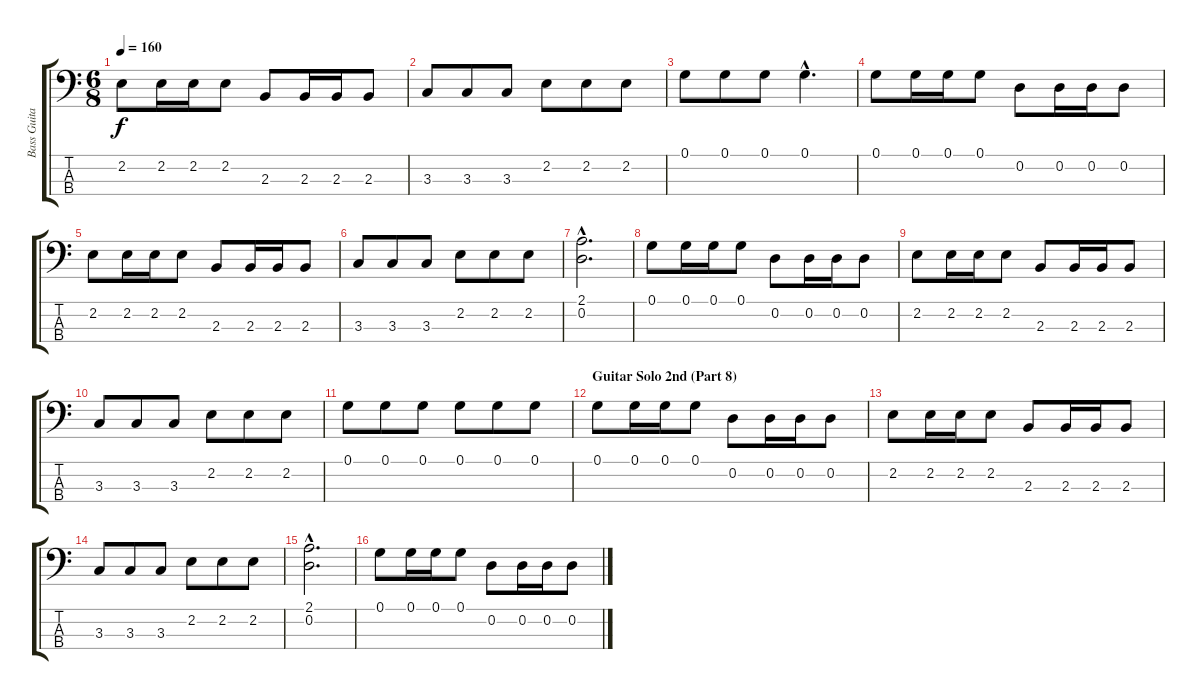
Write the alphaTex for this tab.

\track ("Bass Guitar" "Bass Guita") {instrument electricbassfinger}
\staff {score tabs}
\tuning (G2 D2 A1 E1) {hide}
\ts (6 8)
\tempo 160
\clef f4
\ks c
2.2.8{dy f} 2.2.16 2.2.16 2.2.8 2.3.8 2.3.16 2.3.16 2.3.8 |
3.3.8 3.3.8 3.3.8 2.2.8 2.2.8 2.2.8 |
0.1.8 0.1.8 0.1.8 0.1{hac}.4{d} |
0.1.8 0.1.16 0.1.16 0.1.8 0.2.8 0.2.16 0.2.16 0.2.8 |
2.2.8 2.2.16 2.2.16 2.2.8 2.3.8 2.3.16 2.3.16 2.3.8 |
3.3.8 3.3.8 3.3.8 2.2.8 2.2.8 2.2.8 |
(2.1{hac} 0.2{hac}).2{d} |
0.1.8 0.1.16 0.1.16 0.1.8 0.2.8 0.2.16 0.2.16 0.2.8 |
2.2.8 2.2.16 2.2.16 2.2.8 2.3.8 2.3.16 2.3.16 2.3.8 |
3.3.8 3.3.8 3.3.8 2.2.8 2.2.8 2.2.8 |
0.1.8 0.1.8 0.1.8 0.1.8 0.1.8 0.1.8 |
\section ("" "Guitar Solo 2nd (Part 8)")
0.1.8 0.1.16 0.1.16 0.1.8 0.2.8 0.2.16 0.2.16 0.2.8 |
2.2.8 2.2.16 2.2.16 2.2.8 2.3.8 2.3.16 2.3.16 2.3.8 |
3.3.8 3.3.8 3.3.8 2.2.8 2.2.8 2.2.8 |
(2.1{hac} 0.2{hac}).2{d} |
0.1.8 0.1.16 0.1.16 0.1.8 0.2.8 0.2.16 0.2.16 0.2.8
